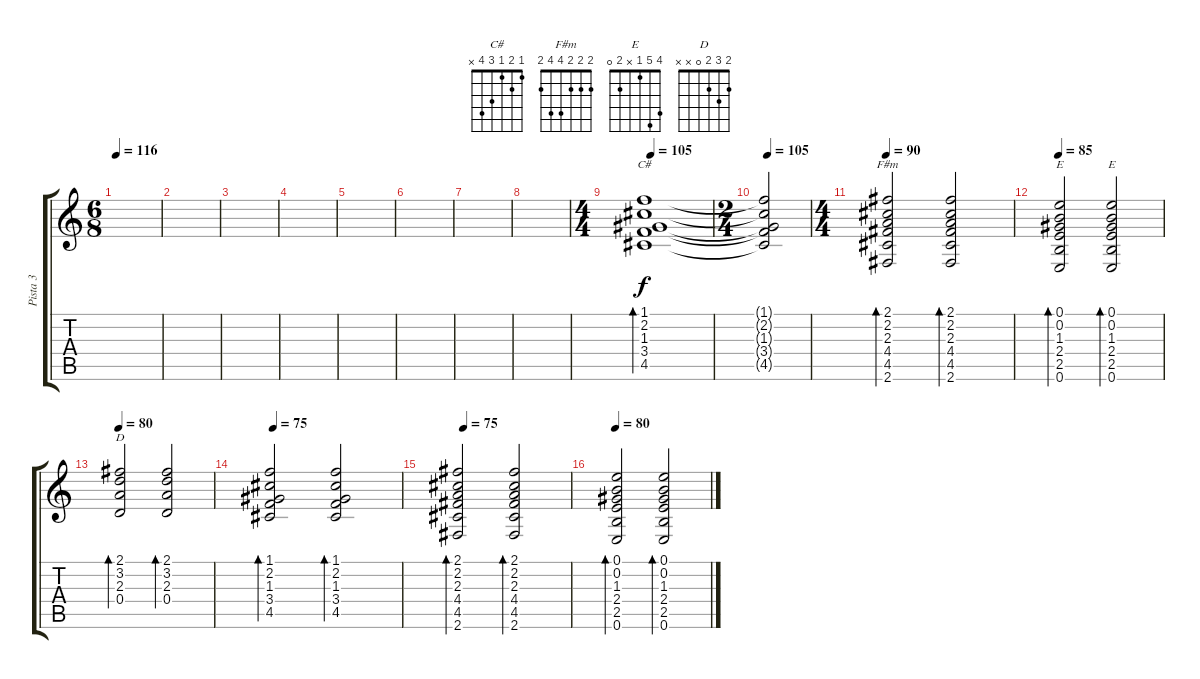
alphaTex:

\track ("Pista 3" "Pista 3") {instrument acousticguitarnylon}
\staff {score tabs}
\tuning (E4 B3 G3 D3 A2 E2) {hide}
\chord ("C#" 1 2 1 3 4 x)
\chord ("F#m" 2 2 2 4 4 2)
\chord ("E" 0 0 1 2 2 0)
\chord ("E" 4 5 1 x 2 0)
\chord ("D" 2 3 2 0 x x)
\ts (6 8)
\tempo 116
\clef g2
\ks c
|
|
|
|
|
|
|
|
\ts (4 4)
\tempo 105
(1.1 2.2 1.3 3.4 4.5).1{bd 480 ch "C#" volume 8 balance 16} |
\ts (2 4)
\tempo 105
(1.1{t} 2.2{t} 1.3{t} 3.4{t} 4.5{t}).2 |
\ts (4 4)
\tempo 90
(2.1 2.2 2.3 4.4 4.5 2.6).2{bd 240 ch "F#m" volume 8 balance 16} (2.1 2.2 2.3 4.4 4.5 2.6).2{bd 240 volume 8 balance 16} |
\tempo 85
(0.1 0.2 1.3 2.4 2.5 0.6).2{bd 240 ch "E" volume 8 balance 16} (0.1 0.2 1.3 2.4 2.5 0.6).2{bd 240 ch "E" volume 8 balance 16} |
\tempo 80
(2.1 3.2 2.3 0.4).2{bd 240 ch "D" volume 8 balance 16} (2.1 3.2 2.3 0.4).2{bd 240 volume 8 balance 16} |
\tempo 75
(1.1 2.2 1.3 3.4 4.5).2{bd 240 volume 8 balance 16} (1.1 2.2 1.3 3.4 4.5).2{bd 240 volume 8 balance 16} |
\tempo (75 0.0625)
(2.1 2.2 2.3 4.4 4.5 2.6).2{bd 240 volume 8 balance 16} (2.1 2.2 2.3 4.4 4.5 2.6).2{bd 240 volume 8 balance 16} |
\tempo 80
(0.1 0.2 1.3 2.4 2.5 0.6).2{bd 240 volume 8 balance 16} (0.1 0.2 1.3 2.4 2.5 0.6).2{bd 240 volume 8 balance 16}
